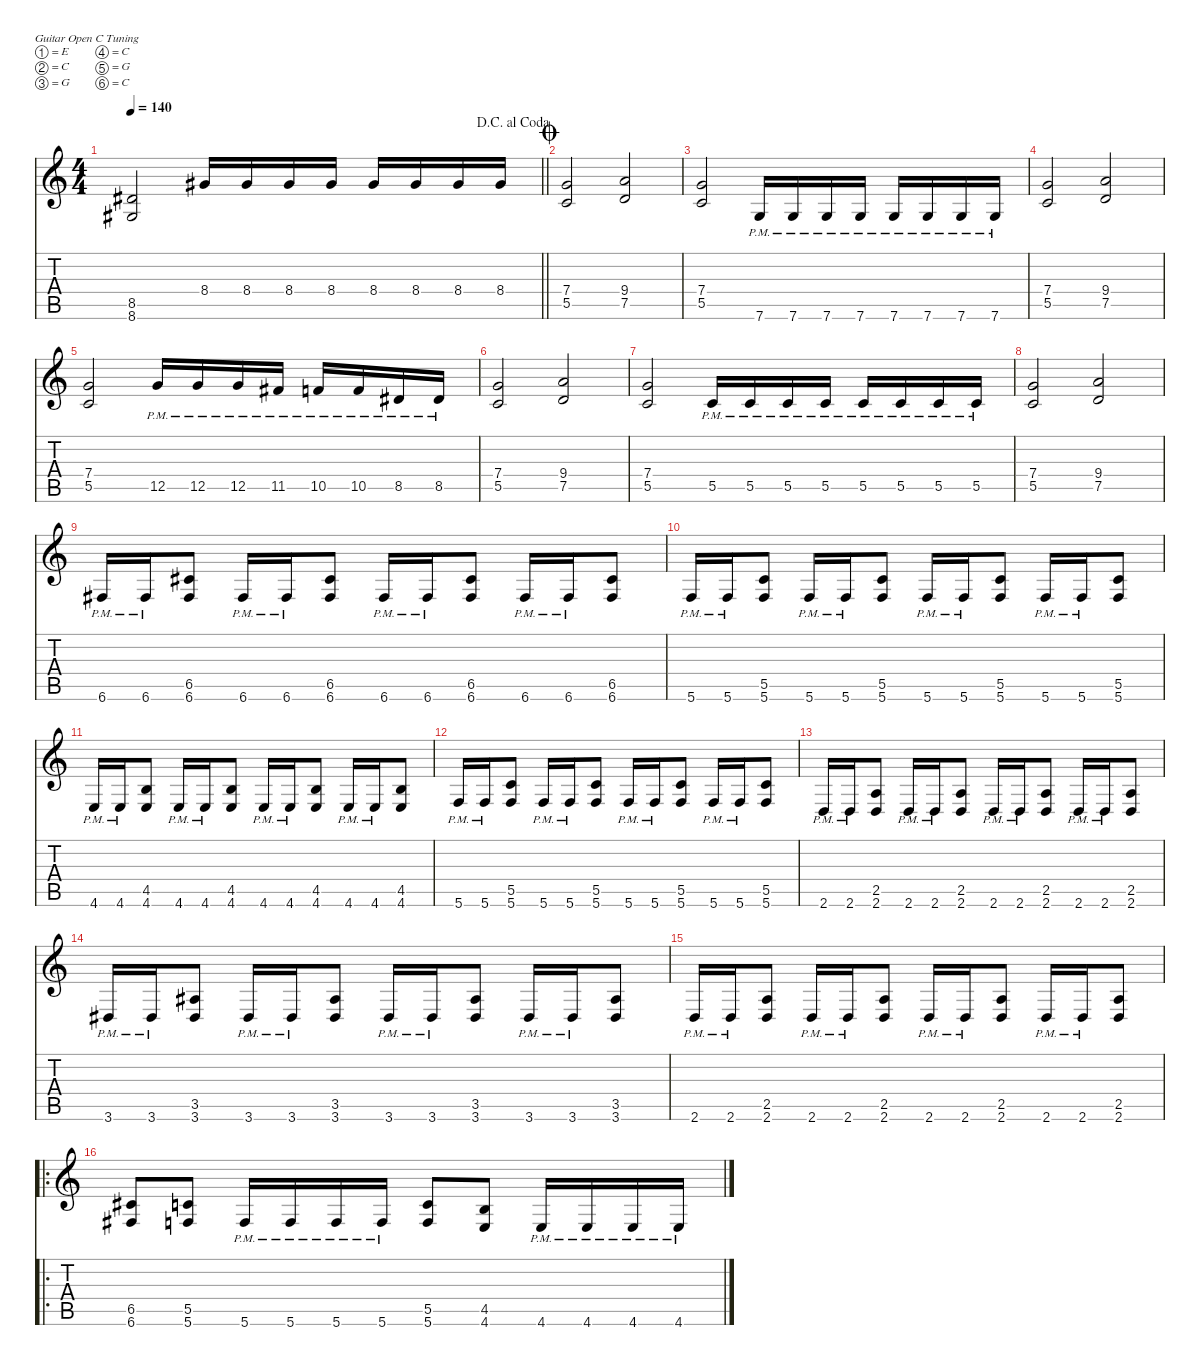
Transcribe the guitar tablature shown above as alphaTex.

\defaultSystemsLayout 4
\hideDynamics
\bracketExtendMode nobrackets
\singleTrackTrackNamePolicy hidden
\multiTrackTrackNamePolicy hidden
\firstSystemTrackNameMode fullname
\firstSystemTrackNameOrientation horizontal
\otherSystemsTrackNameOrientation horizontal
\track ("Guitar 1" "dist.guit.") {instrument distortionguitar}
\staff {score tabs}
\tuning (E4 C4 G3 C3 G2 C2)
\ts (4 4)
\jump dacapoalcoda
\tempo 140
\clef g2
\barLineRight lightlight
\ks c
(8.5{acc #} 8.6{acc #}).2{dy f beam Up} 8.4{acc #}.16{beam Up} 8.4{acc #}.16{beam Up} 8.4{acc #}.16{beam Up} 8.4{acc #}.16{beam Up} 8.4{acc #}.16{beam Up} 8.4{acc #}.16{beam Up} 8.4{acc #}.16{beam Up} 8.4{acc #}.16{beam Up} |
\jump coda
(7.4 5.5).2{beam Up} (9.4 7.5).2{beam Up} |
(7.4 5.5).2{beam Up} 7.6{pm}.16{beam Up} 7.6{pm}.16{beam Up} 7.6{pm}.16{beam Up} 7.6{pm}.16{beam Up} 7.6{pm}.16{beam Up} 7.6{pm}.16{beam Up} 7.6{pm}.16{beam Up} 7.6{pm}.16{beam Up} |
(7.4 5.5).2{beam Up} (9.4 7.5).2{beam Up} |
(7.4 5.5).2{beam Up} 12.5{pm}.16{beam Up} 12.5{pm}.16{beam Up} 12.5{pm}.16{beam Up} 11.5{pm acc #}.16{beam Up} 10.5{pm}.16{beam Up} 10.5{pm}.16{beam Up} 8.5{pm acc #}.16{beam Up} 8.5{pm acc #}.16{beam Up} |
(7.4 5.5).2{beam Up} (9.4 7.5).2{beam Up} |
(7.4 5.5).2{beam Up} 5.5{pm}.16{beam Up} 5.5{pm}.16{beam Up} 5.5{pm}.16{beam Up} 5.5{pm}.16{beam Up} 5.5{pm}.16{beam Up} 5.5{pm}.16{beam Up} 5.5{pm}.16{beam Up} 5.5{pm}.16{beam Up} |
(7.4 5.5).2{beam Up} (9.4 7.5).2{beam Up} |
6.6{pm acc #}.16{beam Up} 6.6{pm acc #}.16{beam Up} (6.5{acc #} 6.6{acc #}).8{beam Up} 6.6{pm acc #}.16{beam Up} 6.6{pm acc #}.16{beam Up} (6.5{acc #} 6.6{acc #}).8{beam Up} 6.6{pm acc #}.16{beam Up} 6.6{pm acc #}.16{beam Up} (6.5{acc #} 6.6{acc #}).8{beam Up} 6.6{pm acc #}.16{beam Up} 6.6{pm acc #}.16{beam Up} (6.5{acc #} 6.6{acc #}).8{beam Up} |
5.6{pm}.16{beam Up} 5.6{pm}.16{beam Up} (5.5 5.6).8{beam Up} 5.6{pm}.16{beam Up} 5.6{pm}.16{beam Up} (5.5 5.6).8{beam Up} 5.6{pm}.16{beam Up} 5.6{pm}.16{beam Up} (5.5 5.6).8{beam Up} 5.6{pm}.16{beam Up} 5.6{pm}.16{beam Up} (5.5 5.6).8{beam Up} |
4.6{pm}.16{beam Up} 4.6{pm}.16{beam Up} (4.5 4.6).8{beam Up} 4.6{pm}.16{beam Up} 4.6{pm}.16{beam Up} (4.5 4.6).8{beam Up} 4.6{pm}.16{beam Up} 4.6{pm}.16{beam Up} (4.5 4.6).8{beam Up} 4.6{pm}.16{beam Up} 4.6{pm}.16{beam Up} (4.5 4.6).8{beam Up} |
5.6{pm}.16{beam Up} 5.6{pm}.16{beam Up} (5.5 5.6).8{beam Up} 5.6{pm}.16{beam Up} 5.6{pm}.16{beam Up} (5.5 5.6).8{beam Up} 5.6{pm}.16{beam Up} 5.6{pm}.16{beam Up} (5.5 5.6).8{beam Up} 5.6{pm}.16{beam Up} 5.6{pm}.16{beam Up} (5.5 5.6).8{beam Up} |
2.6{pm}.16{beam Up} 2.6{pm}.16{beam Up} (2.5 2.6).8{beam Up} 2.6{pm}.16{beam Up} 2.6{pm}.16{beam Up} (2.5 2.6).8{beam Up} 2.6{pm}.16{beam Up} 2.6{pm}.16{beam Up} (2.5 2.6).8{beam Up} 2.6{pm}.16{beam Up} 2.6{pm}.16{beam Up} (2.5 2.6).8{beam Up} |
3.6{pm acc #}.16{beam Up} 3.6{pm acc #}.16{beam Up} (3.5{acc #} 3.6{acc #}).8{beam Up} 3.6{pm acc #}.16{beam Up} 3.6{pm acc #}.16{beam Up} (3.5{acc #} 3.6{acc #}).8{beam Up} 3.6{pm acc #}.16{beam Up} 3.6{pm acc #}.16{beam Up} (3.5{acc #} 3.6{acc #}).8{beam Up} 3.6{pm acc #}.16{beam Up} 3.6{pm acc #}.16{beam Up} (3.5{acc #} 3.6{acc #}).8{beam Up} |
2.6{pm}.16{beam Up} 2.6{pm}.16{beam Up} (2.5 2.6).8{beam Up} 2.6{pm}.16{beam Up} 2.6{pm}.16{beam Up} (2.5 2.6).8{beam Up} 2.6{pm}.16{beam Up} 2.6{pm}.16{beam Up} (2.5 2.6).8{beam Up} 2.6{pm}.16{beam Up} 2.6{pm}.16{beam Up} (2.5 2.6).8{beam Up} |
\ro
(6.5{acc #} 6.6{acc #}).8{beam Up} (5.5 5.6).8{beam Up} 5.6{pm}.16{beam Up} 5.6{pm}.16{beam Up} 5.6{pm}.16{beam Up} 5.6{pm}.16{beam Up} (5.5 5.6).8{beam Up} (4.5 4.6).8{beam Up} 4.6{pm}.16{beam Up} 4.6{pm}.16{beam Up} 4.6{pm}.16{beam Up} 4.6{pm}.16{beam Up}
